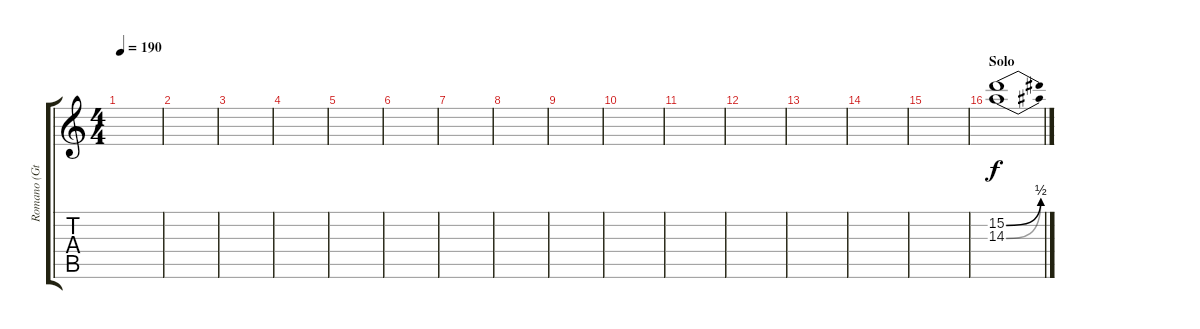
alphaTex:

\track ("Romano (Gtr 2)" "Romano (Gt") {instrument distortionguitar}
\staff {score tabs}
\tuning (E4 B3 G3 D3 A2 E2) {hide}
\ts (4 4)
\tempo 190
\clef g2
\ks c
|
|
|
|
|
|
|
|
|
|
|
|
|
|
|
\section ("" "Solo")
(15.2{be (bend 0 0 60 2)} 14.3{be (bend 0 0 60 2)}).1
